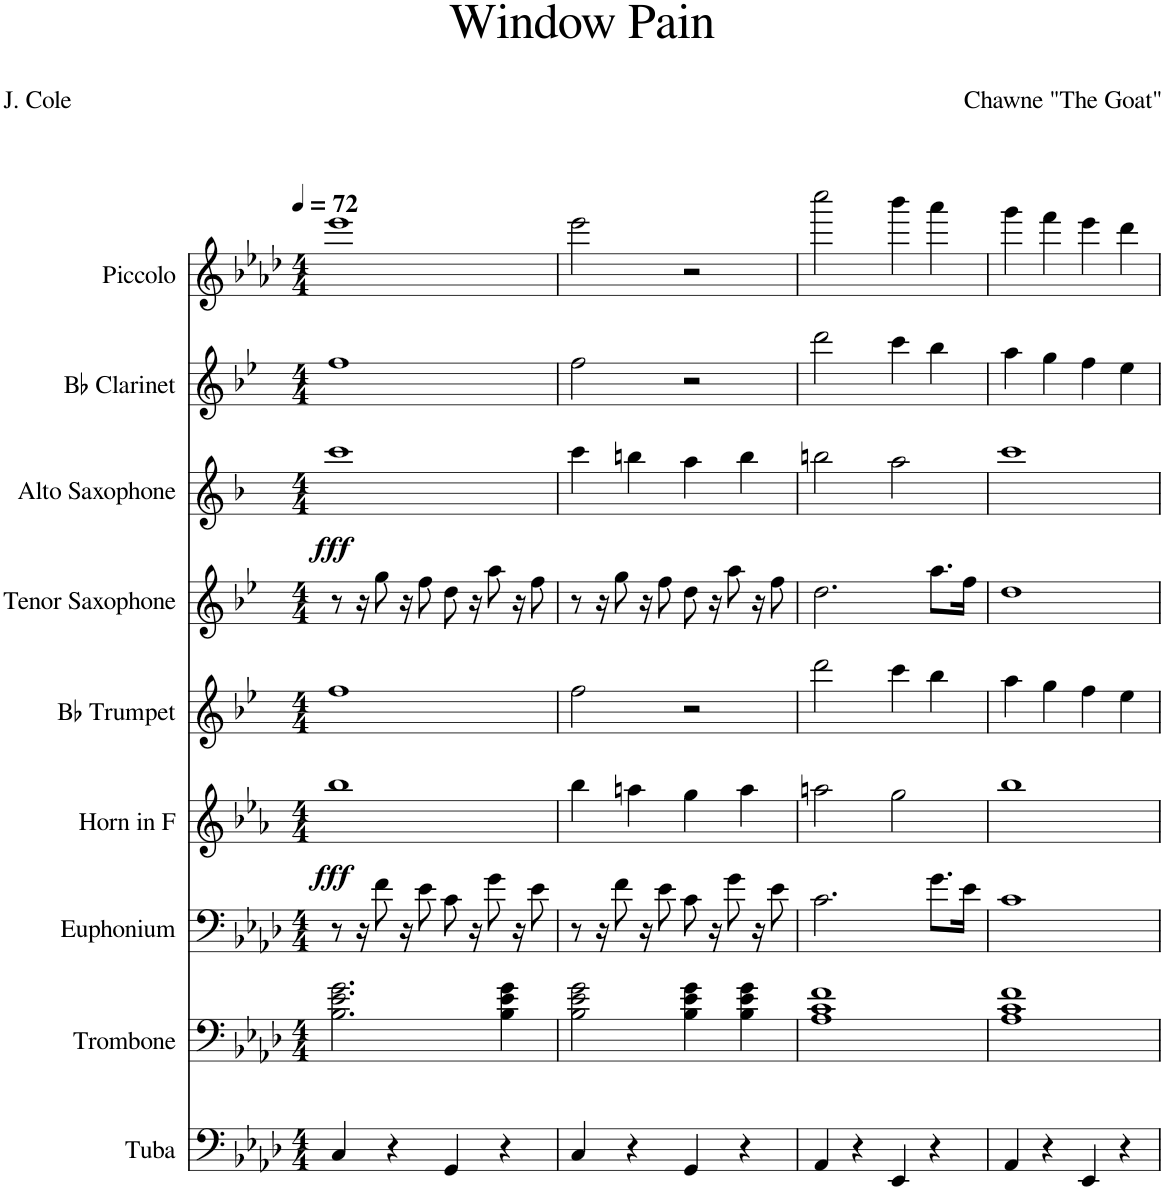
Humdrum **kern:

**kern	**kern	**kern	**kern	**dynam	**kern	**kern	**kern	**dynam	**kern	**kern
*part9	*part8	*part7	*part6	*part6	*part5	*part4	*part3	*part3	*part2	*part1
*staff9	*staff8	*staff7	*staff6	*staff6	*staff5	*staff4	*staff3	*staff3	*staff2	*staff1
*I"Tuba	*I"Trombone	*I"Euphonium	*I"Horn in F	*	*I"Bb Trumpet	*I"Tenor Saxophone	*I"Alto Saxophone	*	*I"Bb Clarinet	*I"Piccolo
*I'Tba.	*I'Tbn.	*I'Euph.	*	*	*I'Bb Tpt.	*I'T. Sax.	*I'A. Sax.	*	*I'Bb Cl.	*I'Picc.
*clefF4	*clefF4	*clefF4	*clefG2	*	*clefG2	*clefG2	*clefG2	*	*clefG2	*clefG2
*	*	*	*Trd4c7	*	*Trd1c2	*Trd8c14	*Trd5c9	*	*Trd1c2	*Trd-7c-12
*k[b-e-a-d-]	*k[b-e-a-d-]	*k[b-e-a-d-]	*k[b-e-a-]	*	*k[b-e-]	*k[b-e-]	*k[b-]	*	*k[b-e-]	*k[b-e-a-d-]
*M4/4	*M4/4	*M4/4	*M4/4	*	*M4/4	*M4/4	*M4/4	*	*M4/4	*M4/4
*MM72	*MM72	*MM72	*MM72	*	*MM72	*MM72	*MM72	*	*MM72	*MM72
=1	=1	=1	=1	=1	=1	=1	=1	=1	=1	=1
!	!	!	!	!LO:DY:b	!	!	!	!LO:DY:b	!	!
4C/	2.B-\ 2.e-\ 2.g\	8r	1bb-	fff	1ff	8r	1ccc	fff	1ff	1eee-
.	.	16r	.	.	.	16r	.	.	.	.
.	.	8f\	.	.	.	8gg\	.	.	.	.
4r	.	.	.	.	.	.	.	.	.	.
.	.	16r	.	.	.	16r	.	.	.	.
.	.	8e-\	.	.	.	8ff\	.	.	.	.
4GG/	.	8c\	.	.	.	8dd\	.	.	.	.
.	.	16r	.	.	.	16r	.	.	.	.
.	.	8g\	.	.	.	8aa\	.	.	.	.
4r	4B-\ 4e-\ 4g\	.	.	.	.	.	.	.	.	.
.	.	16r	.	.	.	16r	.	.	.	.
.	.	8e-\	.	.	.	8ff\	.	.	.	.
=2	=2	=2	=2	=2	=2	=2	=2	=2	=2	=2
4C/	2B-\ 2e-\ 2g\	8r	4bb-\	.	2ff\	8r	4ccc\	.	2ff\	2eee-\
.	.	16r	.	.	.	16r	.	.	.	.
.	.	8f\	.	.	.	8gg\	.	.	.	.
4r	.	.	4aan\	.	.	.	4bbn\	.	.	.
.	.	16r	.	.	.	16r	.	.	.	.
.	.	8e-\	.	.	.	8ff\	.	.	.	.
4GG/	4B-\ 4e-\ 4g\	8c\	4gg\	.	2r	8dd\	4aa\	.	2r	2r
.	.	16r	.	.	.	16r	.	.	.	.
.	.	8g\	.	.	.	8aa\	.	.	.	.
4r	4B-\ 4e-\ 4g\	.	4aa\	.	.	.	4bb\	.	.	.
.	.	16r	.	.	.	16r	.	.	.	.
.	.	8e-\	.	.	.	8ff\	.	.	.	.
=3	=3	=3	=3	=3	=3	=3	=3	=3	=3	=3
4AA-/	1A- 1c 1f	2.c\	2aan\	.	2ddd\	2.dd\	2bbn\	.	2ddd\	2cccc\
4r	.	.	.	.	.	.	.	.	.	.
4EE-/	.	.	2gg\	.	4ccc\	.	2aa\	.	4ccc\	4bbb-\
4r	.	8.g\L	.	.	4bb-\	8.aa\L	.	.	4bb-\	4aaa-\
.	.	16e-\Jk	.	.	.	16ff\Jk	.	.	.	.
=4	=4	=4	=4	=4	=4	=4	=4	=4	=4	=4
4AA-/	1A- 1c 1f	1c	1bb-	.	4aa\	1dd	1ccc	.	4aa\	4ggg\
4r	.	.	.	.	4gg\	.	.	.	4gg\	4fff\
4EE-/	.	.	.	.	4ff\	.	.	.	4ff\	4eee-\
4r	.	.	.	.	4ee-\	.	.	.	4ee-\	4ddd-\
=	=	=	=	=	=	=	=	=	=	=
*-	*-	*-	*-	*-	*-	*-	*-	*-	*-	*-
